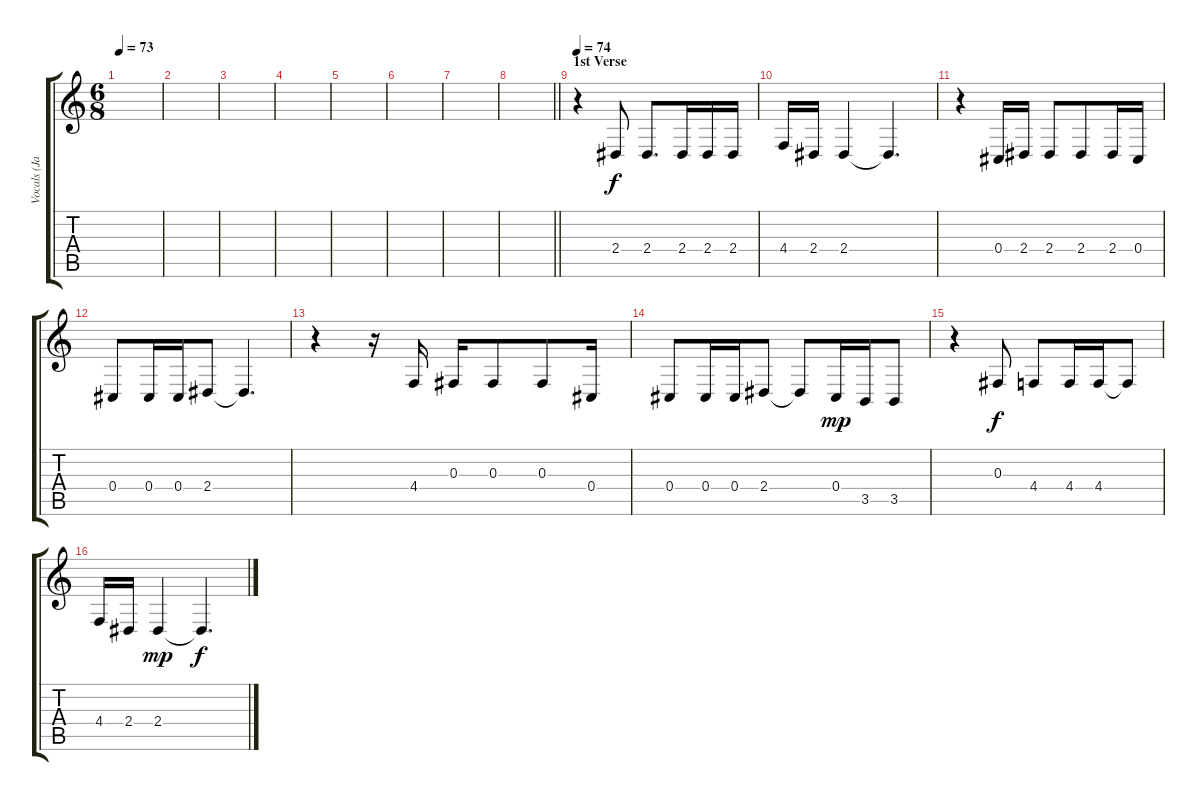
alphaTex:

\track ("Vocals (James Hetfield)" "Vocals (Ja") {instrument tenorsax}
\staff {score tabs}
\tuning (Eb4 Bb3 Gb3 Db3 Ab2 Eb2) {hide}
\ts (6 8)
\tempo 73
\clef g2
\ks c
|
|
|
|
|
|
|
\barLineRight lightlight
|
\section ("" "1st Verse")
\tempo 74
r.4 2.4.8 2.4.8{d} 2.4.16 2.4.16 2.4.16 |
4.4.16 2.4.16 2.4.4 2.4{t}.4{d} |
r.4 0.4.16 2.4.16 2.4.8 2.4.8 2.4.16 0.4.16 |
0.4.8 0.4.16 0.4.16 2.4.8 2.4{t}.4{d} |
r.4 r.16 4.4.16 0.3.16 0.3.8 0.3.8 0.4.16 |
0.4.8 0.4.16 0.4.16 2.4.8 2.4{t}.8 0.4.16{dy mp} 3.5.16 3.5.8 |
r.4 0.3.8{dy f} 4.4.8 4.4.16 4.4.16 4.4{t}.8 |
4.4.16 2.4.16 2.4.4{dy mp} 2.4{t}.4{d dy f}
